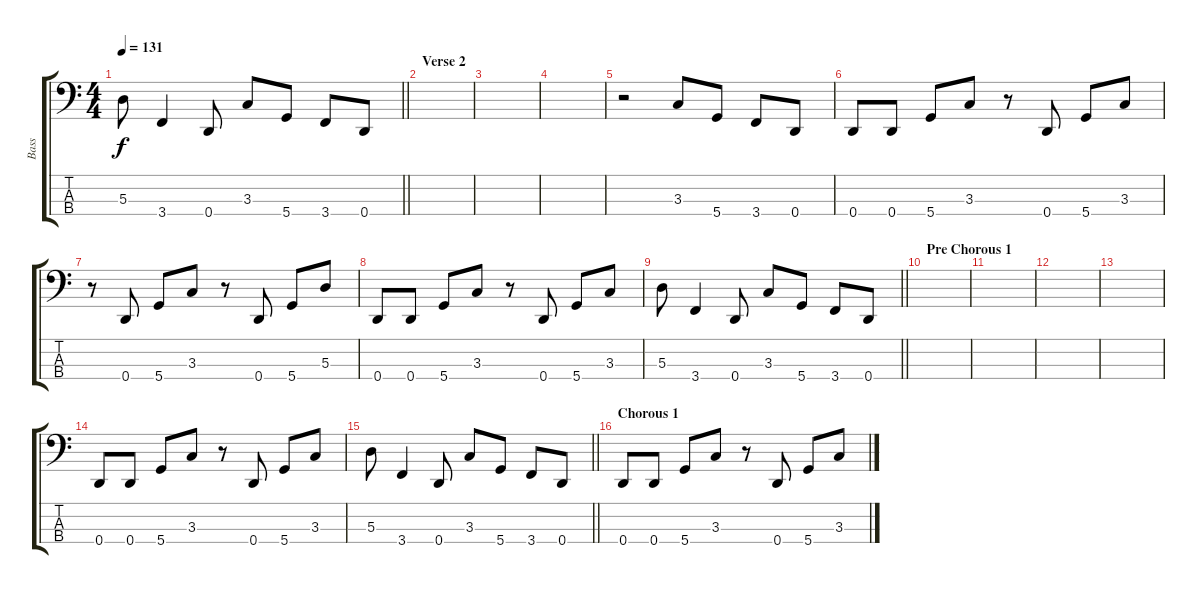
\track ("Bass" "Bass") {instrument electricbassfinger}
\staff {score tabs}
\tuning (G2 D2 A1 D1) {hide}
\ts (4 4)
\tempo 131
\clef f4
\barLineRight lightlight
\ks c
5.3.8{dy f} 3.4.4 0.4.8 3.3.8 5.4.8 3.4.8 0.4.8 |
\section ("" "Verse 2")
|
|
|
r.2 3.3.8 5.4.8 3.4.8 0.4.8 |
0.4.8 0.4.8 5.4.8 3.3.8 r.8 0.4.8 5.4.8 3.3.8 |
r.8 0.4.8 5.4.8 3.3.8 r.8 0.4.8 5.4.8 5.3.8 |
0.4.8 0.4.8 5.4.8 3.3.8 r.8 0.4.8 5.4.8 3.3.8 |
\barLineRight lightlight
5.3.8 3.4.4 0.4.8 3.3.8 5.4.8 3.4.8 0.4.8 |
\section ("" "Pre Chorous 1")
|
|
|
|
0.4.8 0.4.8 5.4.8 3.3.8 r.8 0.4.8 5.4.8 3.3.8 |
\barLineRight lightlight
5.3.8 3.4.4 0.4.8 3.3.8 5.4.8 3.4.8 0.4.8 |
\section ("" "Chorous 1")
0.4.8 0.4.8 5.4.8 3.3.8 r.8 0.4.8 5.4.8 3.3.8
